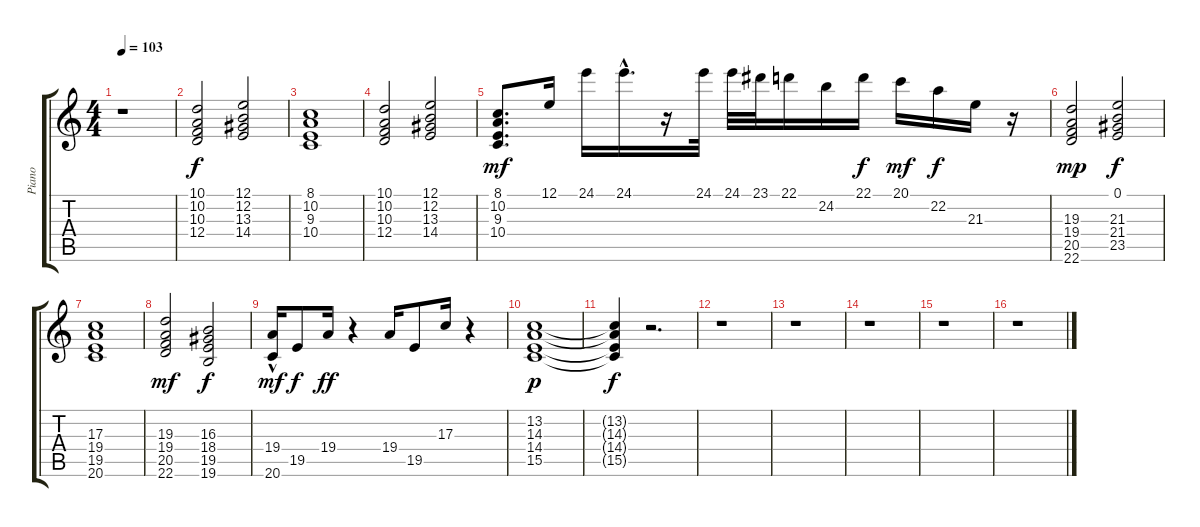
\track ("Piano" "Piano") {instrument brightacousticpiano}
\staff {score tabs}
\tuning (E4 B3 G3 D3 A2 E2) {hide}
\ts (4 4)
\tempo 103
\clef g2
\ks c
r.1{dy f instrument brightacousticpiano} |
(10.1 10.2 10.3 12.4).2 (12.1 12.2 13.3 14.4).2 |
(8.1 10.2 9.3 10.4).1 |
(10.1 10.2 10.3 12.4).2 (12.1 12.2 13.3 14.4).2 |
(8.1 10.2 9.3 10.4).8{d dy mf} 12.1.16 24.1.16 24.1{hac}.16{d} r.16 24.1.32 24.1.32 23.1.32 22.1.16 24.2.16 22.1.16{dy f} 20.1.16{dy mf} 22.2.16{dy f} 21.3.16 r.16 |
(19.3 19.4 20.5 22.6).2{dy mp} (0.1 21.3 21.4 23.5).2{dy f} |
(17.3 19.4 19.5 20.6).1 |
(19.3 19.4 20.5 22.6).2{dy mf} (16.3 18.4 19.5 19.6).2{dy f} |
(19.4 20.6{hac}).16{dy mf} 19.5.8{dy f} 19.4.16{dy ff} r.4 19.4.16 19.5.8 17.3.16 r.4 |
(13.2 14.3 14.4 15.5).1{dy p} |
(13.2{t} 14.3{t} 14.4{t} 15.5{t}).4{dy f} r.2{d} |
r.1 |
r.1 |
r.1 |
r.1 |
r.1
